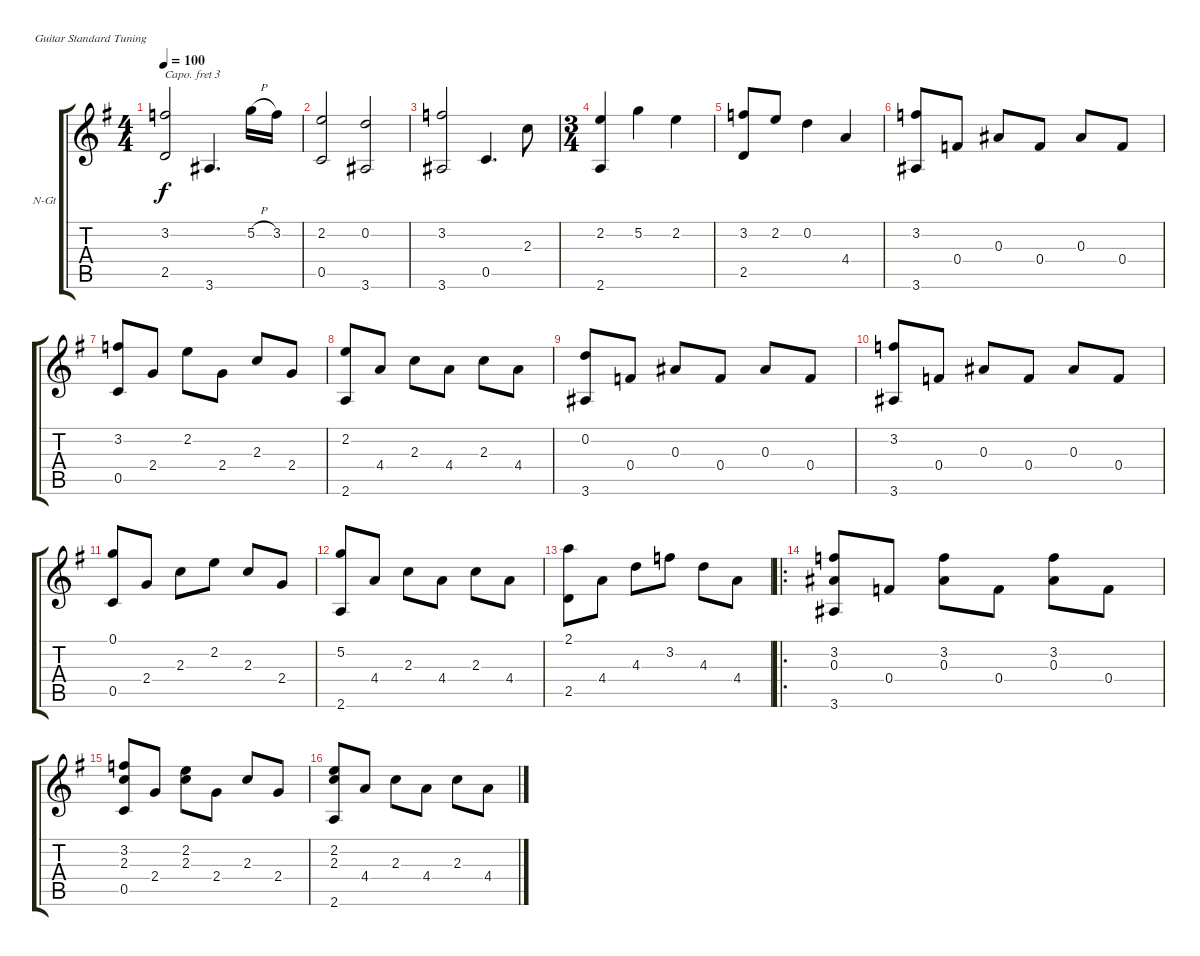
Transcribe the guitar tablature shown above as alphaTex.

\bracketExtendMode groupsimilarinstruments
\firstSystemTrackNameOrientation horizontal
\otherSystemsTrackNameOrientation horizontal
\track ("Track 1" "N-Gt") {instrument acousticguitarnylon}
\staff {score tabs}
\capo 3
\tuning (E4 B3 G3 D3 A2 E2)
\ts (4 4)
\tempo 100
\clef g2
\ks eminor
(3.2 2.5).2{dy f} 3.6.4{d} 5.2{h}.16 3.2.16 |
(2.2 0.5).2 (0.2 3.6).2 |
(3.2 3.6).2 0.5.4{d} 2.3.8 |
\ts (3 4)
\beaming (8 2 2 2)
(2.2 2.6).4 5.2.4 2.2.4 |
(3.2 2.5).8 2.2.8 0.2.4 4.4.4 |
(3.2 3.6).8 0.4.8 0.3.8 0.4.8 0.3.8 0.4.8 |
(3.2 0.5).8 2.4.8 2.2.8 2.4.8 2.3.8 2.4.8 |
(2.2 2.6).8 4.4.8 2.3.8 4.4.8 2.3.8 4.4.8 |
(0.2 3.6).8 0.4.8 0.3.8 0.4.8 0.3.8 0.4.8 |
(3.2 3.6).8 0.4.8 0.3.8 0.4.8 0.3.8 0.4.8 |
(0.1 0.5).8 2.4.8 2.3.8 2.2.8 2.3.8 2.4.8 |
(5.2 2.6).8 4.4.8 2.3.8 4.4.8 2.3.8 4.4.8 |
(2.1 2.5).8 4.4.8 4.3.8 3.2.8 4.3.8 4.4.8 |
\ro
(3.2 0.3 3.6).8 0.4.8 (3.2 0.3).8 0.4.8 (3.2 0.3).8 0.4.8 |
(3.2 2.3 0.5).8 2.4.8 (2.2 2.3).8 2.4.8 2.3.8 2.4.8 |
(2.2 2.3 2.6).8 4.4.8 2.3.8 4.4.8 2.3.8 4.4.8
